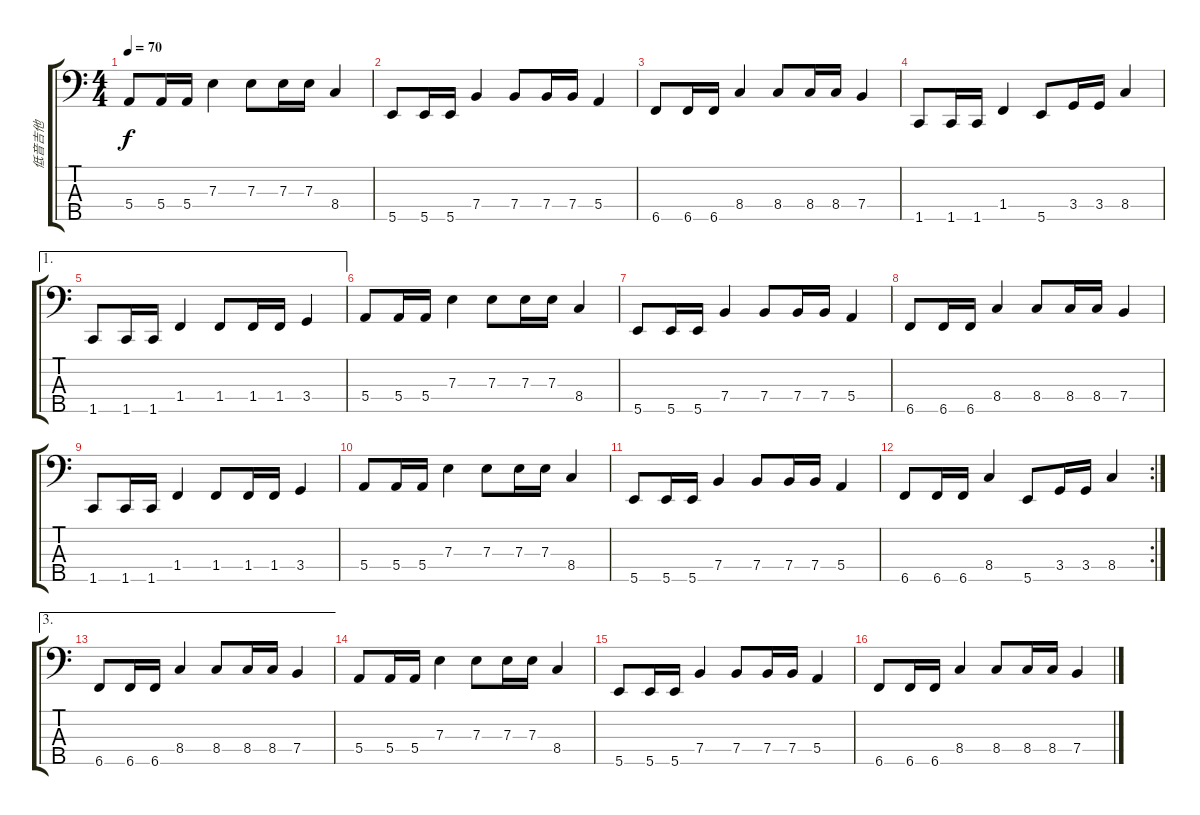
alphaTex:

\track ("低音吉他" "低音吉他") {instrument electricbassfinger}
\staff {score tabs}
\tuning (G2 D2 A1 E1 B0) {hide}
\ts (4 4)
\tempo 70
\clef f4
\ks c
5.4.8{dy f} 5.4.16 5.4.16 7.3.4 7.3.8 7.3.16 7.3.16 8.4.4 |
5.5.8 5.5.16 5.5.16 7.4.4 7.4.8 7.4.16 7.4.16 5.4.4 |
6.5.8 6.5.16 6.5.16 8.4.4 8.4.8 8.4.16 8.4.16 7.4.4 |
1.5.8 1.5.16 1.5.16 1.4.4 5.5.8 3.4.16 3.4.16 8.4.4 |
\ae 1
1.5.8 1.5.16 1.5.16 1.4.4 1.4.8 1.4.16 1.4.16 3.4.4 |
5.4.8 5.4.16 5.4.16 7.3.4 7.3.8 7.3.16 7.3.16 8.4.4 |
5.5.8 5.5.16 5.5.16 7.4.4 7.4.8 7.4.16 7.4.16 5.4.4 |
6.5.8 6.5.16 6.5.16 8.4.4 8.4.8 8.4.16 8.4.16 7.4.4 |
1.5.8 1.5.16 1.5.16 1.4.4 1.4.8 1.4.16 1.4.16 3.4.4 |
5.4.8 5.4.16 5.4.16 7.3.4 7.3.8 7.3.16 7.3.16 8.4.4 |
5.5.8 5.5.16 5.5.16 7.4.4 7.4.8 7.4.16 7.4.16 5.4.4 |
\rc 2
6.5.8 6.5.16 6.5.16 8.4.4 5.5.8 3.4.16 3.4.16 8.4.4 |
\ae 3
6.5.8 6.5.16 6.5.16 8.4.4 8.4.8 8.4.16 8.4.16 7.4.4 |
5.4.8 5.4.16 5.4.16 7.3.4 7.3.8 7.3.16 7.3.16 8.4.4 |
5.5.8 5.5.16 5.5.16 7.4.4 7.4.8 7.4.16 7.4.16 5.4.4 |
6.5.8{txt ""} 6.5.16 6.5.16 8.4.4 8.4.8 8.4.16 8.4.16 7.4.4
